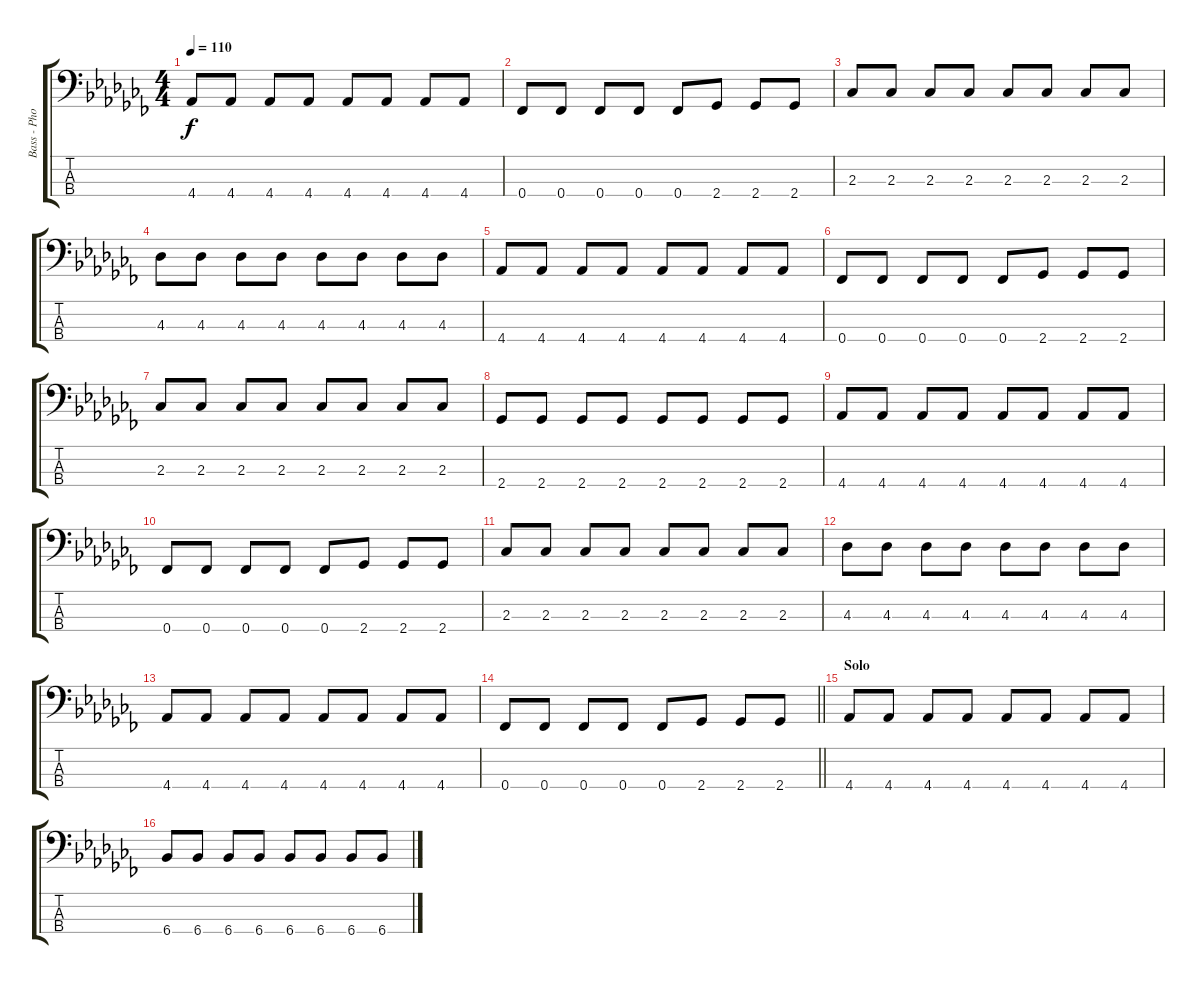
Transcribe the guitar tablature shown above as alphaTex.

\track ("Bass - Phoenix" "Bass - Pho") {instrument fretlessbass}
\staff {score tabs}
\tuning (G2 D2 A1 E1) {hide}
\ts (4 4)
\tempo 110
\clef f4
\ks abminor
4.4.8{dy f} 4.4.8 4.4.8 4.4.8 4.4.8 4.4.8 4.4.8 4.4.8 |
0.4.8 0.4.8 0.4.8 0.4.8 0.4.8 2.4.8 2.4.8 2.4.8 |
2.3.8 2.3.8 2.3.8 2.3.8 2.3.8 2.3.8 2.3.8 2.3.8 |
4.3.8 4.3.8 4.3.8 4.3.8 4.3.8 4.3.8 4.3.8 4.3.8 |
4.4.8 4.4.8 4.4.8 4.4.8 4.4.8 4.4.8 4.4.8 4.4.8 |
0.4.8 0.4.8 0.4.8 0.4.8 0.4.8 2.4.8 2.4.8 2.4.8 |
2.3.8 2.3.8 2.3.8 2.3.8 2.3.8 2.3.8 2.3.8 2.3.8 |
2.4.8 2.4.8 2.4.8 2.4.8 2.4.8 2.4.8 2.4.8 2.4.8 |
4.4.8 4.4.8 4.4.8 4.4.8 4.4.8 4.4.8 4.4.8 4.4.8 |
0.4.8 0.4.8 0.4.8 0.4.8 0.4.8 2.4.8 2.4.8 2.4.8 |
2.3.8 2.3.8 2.3.8 2.3.8 2.3.8 2.3.8 2.3.8 2.3.8 |
4.3.8 4.3.8 4.3.8 4.3.8 4.3.8 4.3.8 4.3.8 4.3.8 |
4.4.8 4.4.8 4.4.8 4.4.8 4.4.8 4.4.8 4.4.8 4.4.8 |
\barLineRight lightlight
0.4.8 0.4.8 0.4.8 0.4.8 0.4.8 2.4.8 2.4.8 2.4.8 |
\section ("" "Solo")
4.4.8 4.4.8 4.4.8 4.4.8 4.4.8 4.4.8 4.4.8 4.4.8 |
6.4.8 6.4.8 6.4.8 6.4.8 6.4.8 6.4.8 6.4.8 6.4.8
